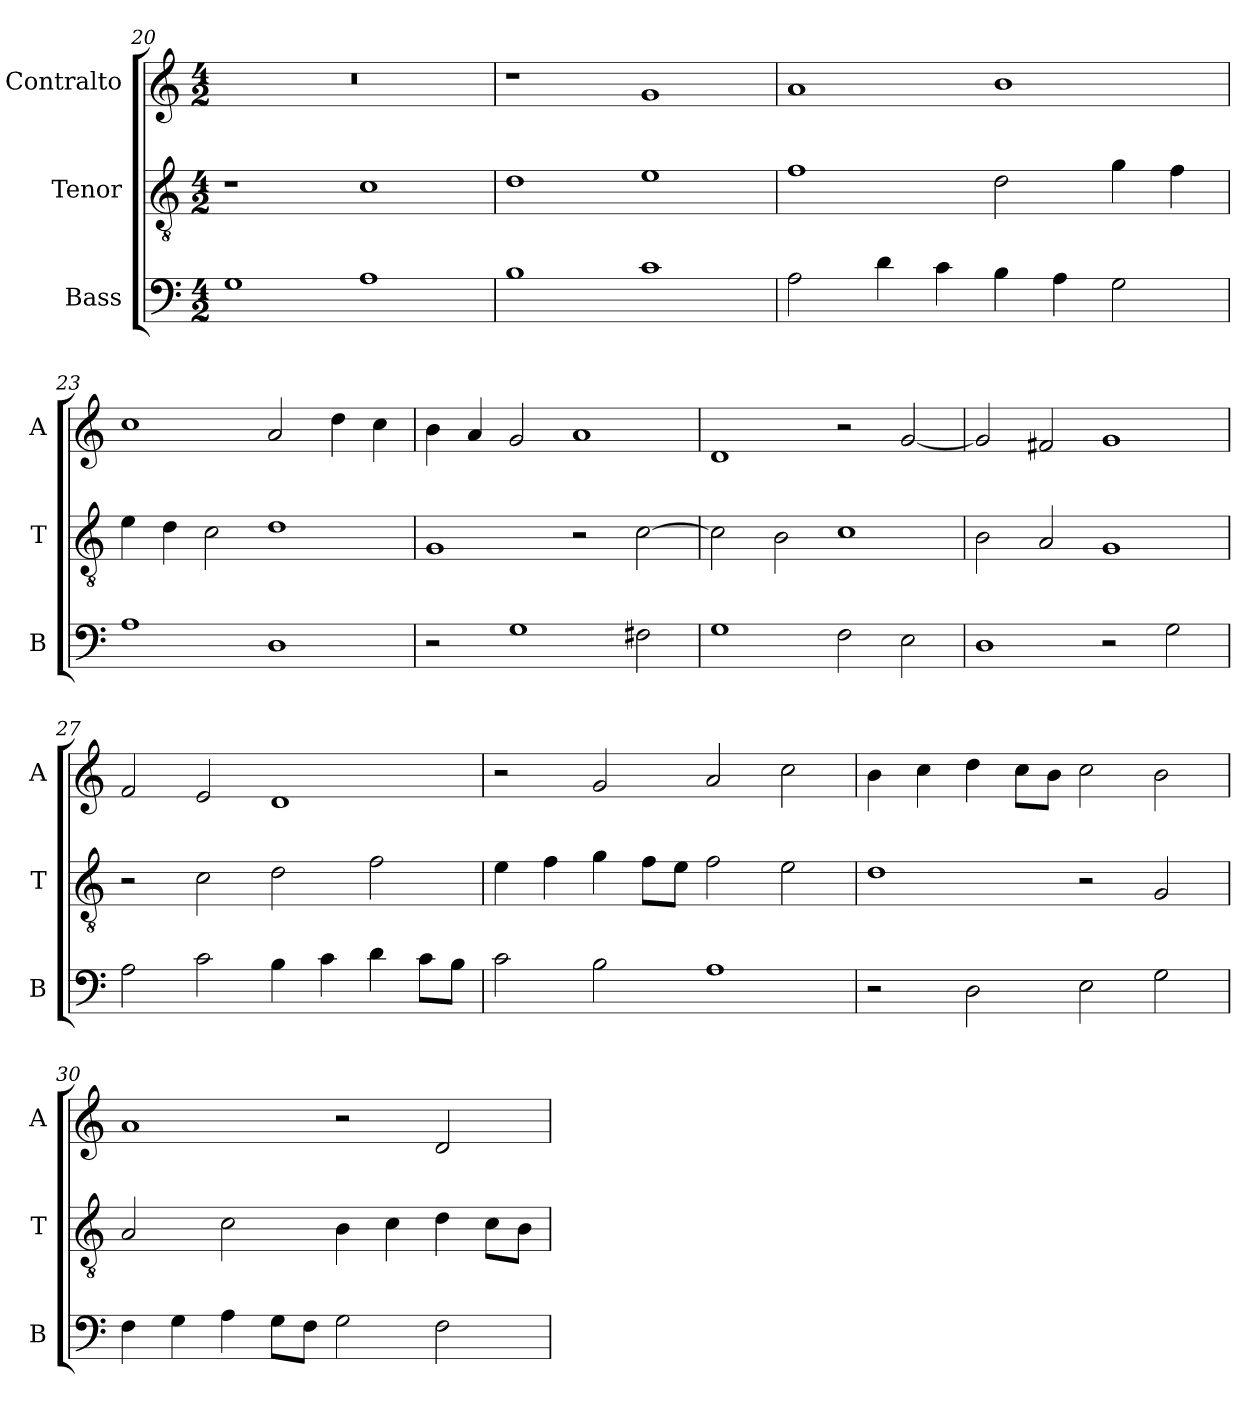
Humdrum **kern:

**kern	**kern	**kern
*part3	*part2	*part1
*staff3	*staff2	*staff1
*I"Bass	*I"Tenor	*I"Contralto
*I'B	*I'T	*I'A
*clefF4	*clefGv2	*clefG2
*k[]	*k[]	*k[]
*G:mix	*G:mix	*G:mix
*M4/2	*M4/2	*M4/2
=20	=20	=20
1G	1r	0r
1A	1c	.
=21	=21	=21
1B	1d	1r
1c	1e	1g
=22	=22	=22
2A	1f	1a
4d	.	.
4c	.	.
4B	2d	1b
4A	.	.
2G	4g	.
.	4f	.
=23	=23	=23
1A	4e	1cc
.	4d	.
.	2c	.
1D	1d	2a
.	.	4dd
.	.	4cc
=24	=24	=24
2r	1G	4b
.	.	4a
1G	.	2g
.	2r	1a
2F#X	[2c	.
=25	=25	=25
1G	2c]	1d
.	2B	.
2F	1c	2r
2E	.	[2g
=26	=26	=26
1D	2B	2g]
.	2A	2f#X
2r	1G	1g
2G	.	.
=27	=27	=27
2A	2r	2f
2c	2c	2e
4B	2d	1d
4c	.	.
4d	2f	.
8c\L	.	.
8B\J	.	.
=28	=28	=28
2c	4e	2r
.	4f	.
2B	4g	2g
.	8f\L	.
.	8e\J	.
1A	2f	2a
.	2e	2cc
=29	=29	=29
2r	1d	4b
.	.	4cc
2D	.	4dd
.	.	8cc\L
.	.	8b\J
2E	2r	2cc
2G	2G	2b
=30	=30	=30
4F	2A	1a
4G	.	.
4A	2c	.
8G\L	.	.
8F\J	.	.
2G	4B	2r
.	4c	.
2F	4d	2d
.	8c\L	.
.	8B\J	.
=	=	=
*-	*-	*-
